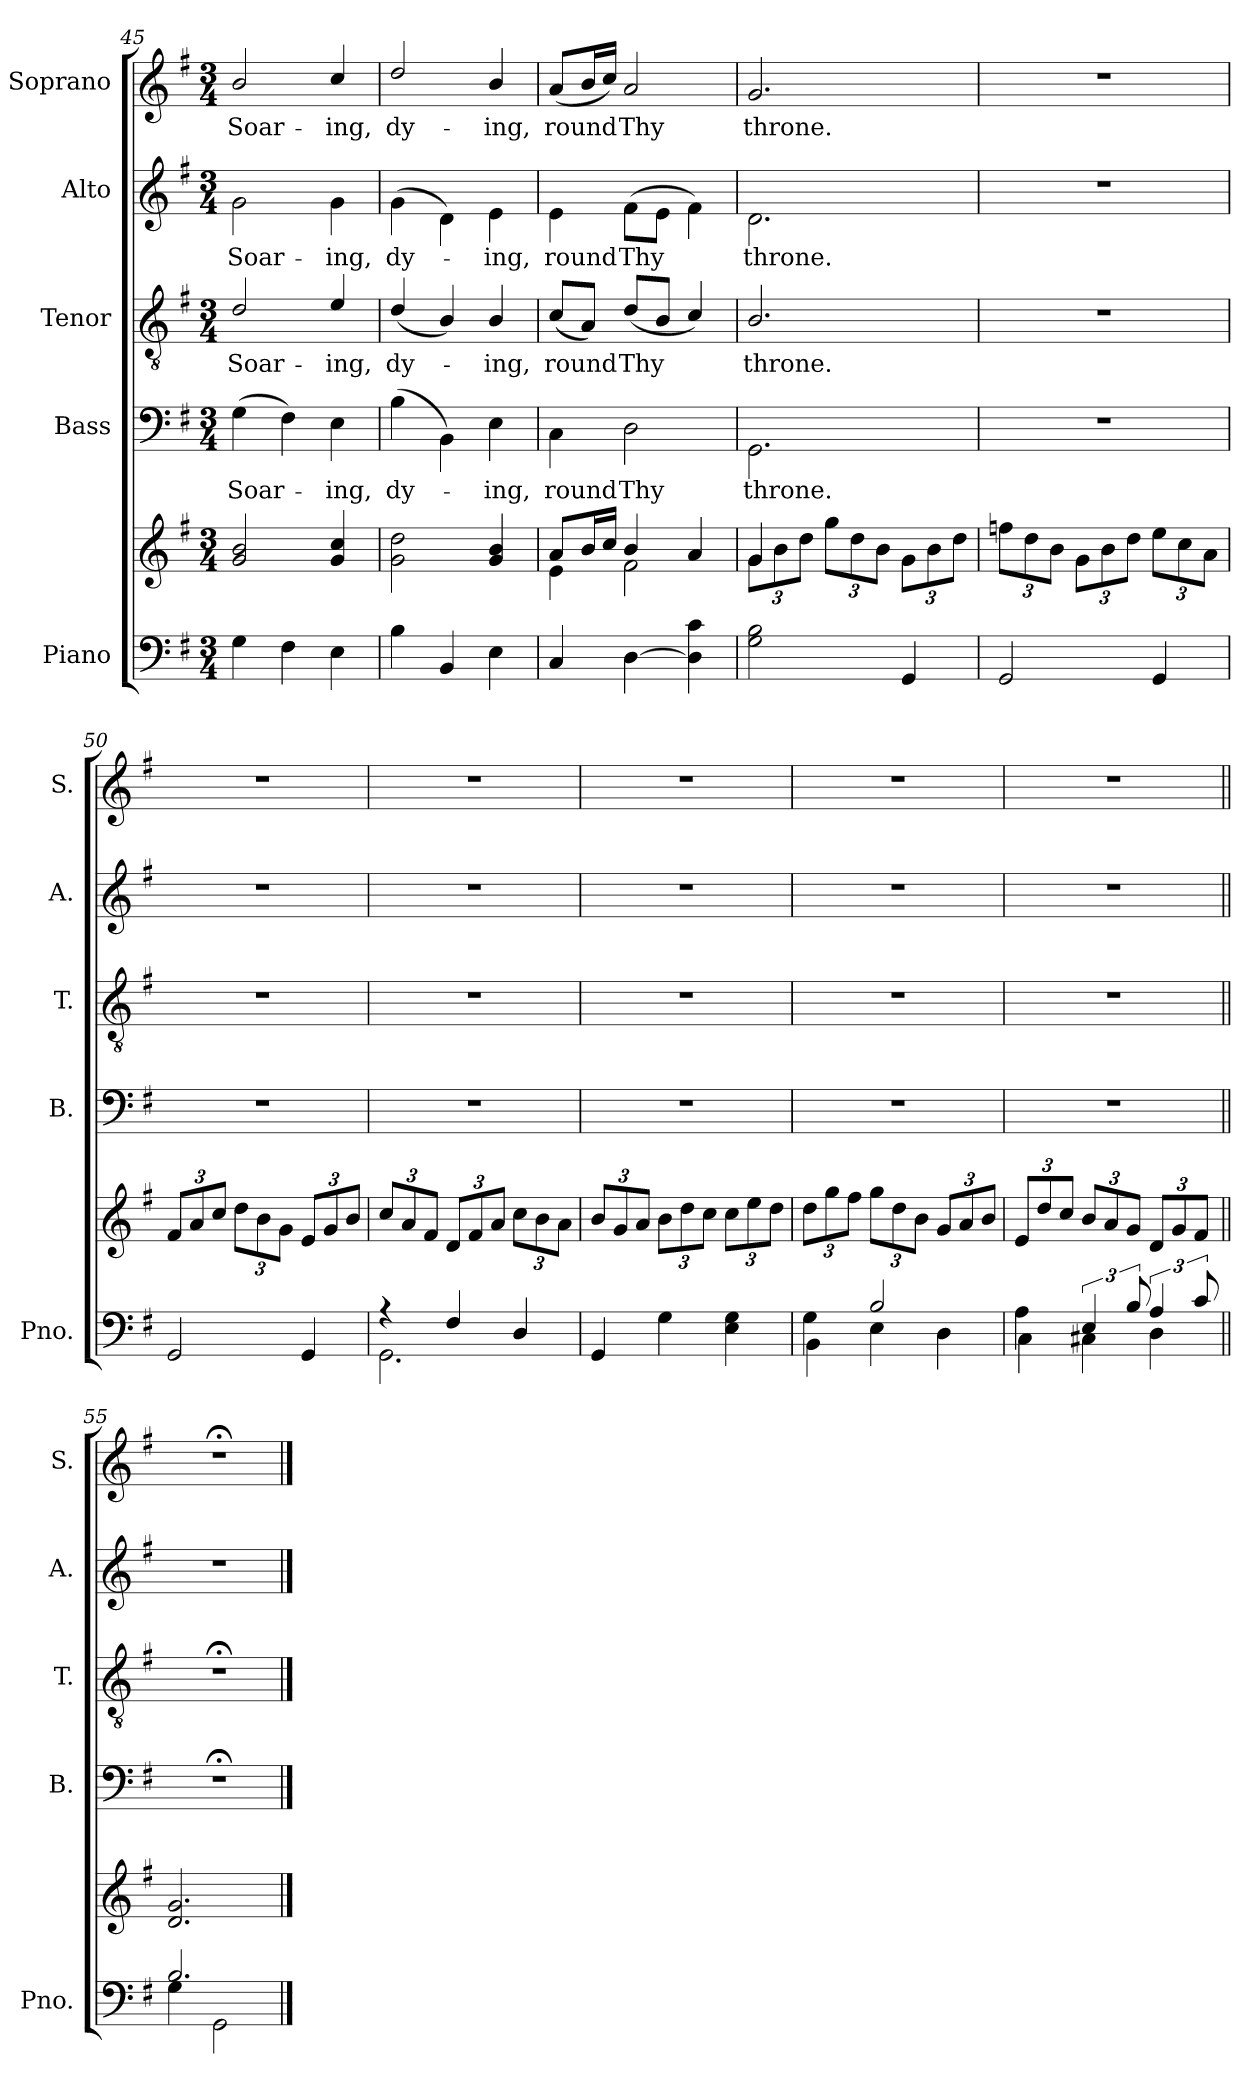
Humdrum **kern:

**kern	**kern	**kern	**text	**kern	**text	**kern	**text	**kern	**text
*part5	*part5	*part4	*part4	*part3	*part3	*part2	*part2	*part1	*part1
*staff6	*staff5	*staff4	*staff4	*staff3	*staff3	*staff2	*staff2	*staff1	*staff1
*I"Piano	*	*I"Bass	*	*I"Tenor	*	*I"Alto	*	*I"Soprano	*
*I'Pno.	*	*I'B.	*	*I'T.	*	*I'A.	*	*I'S.	*
*clefF4	*clefG2	*clefF4	*	*clefGv2	*	*clefG2	*	*clefG2	*
*k[f#]	*k[f#]	*k[f#]	*	*k[f#]	*	*k[f#]	*	*k[f#]	*
*G:	*G:	*G:	*	*G:	*	*G:	*	*G:	*
*M3/4	*M3/4	*M3/4	*	*M3/4	*	*M3/4	*	*M3/4	*
=45	=45	=45	=45	=45	=45	=45	=45	=45	=45
!	!	!	!LO:LY:b	!	!LO:LY:b	!	!LO:LY:b	!	!LO:LY:b
4G\	2g/ 2b/	(>4G\	Soar-	2d/	Soar-	2g\	Soar-	2b/	Soar-
4F#\	.	4F#\)	.	.	.	.	.	.	.
!	!	!	!LO:LY:b	!	!LO:LY:b	!	!LO:LY:b	!	!LO:LY:b
4E\	4g/ 4cc/	4E\	-ing,	4e/	-ing,	4g\	-ing,	4cc/	-ing,
=46	=46	=46	=46	=46	=46	=46	=46	=46	=46
!	!	!	!LO:LY:b	!	!LO:LY:b	!	!LO:LY:b	!	!LO:LY:b
4B\	2g\ 2dd\	(>4B\	dy-	(<4d/	dy-	(>4g\	dy-	2dd/	dy-
4BB/	.	4BB\)	.	4B/)	.	4d\)	.	.	.
!	!	!	!LO:LY:b	!	!LO:LY:b	!	!LO:LY:b	!	!LO:LY:b
4E\	4g/ 4b/	4E\	-ing,	4B/	-ing,	4e\	-ing,	4b/	-ing,
=47	=47	=47	=47	=47	=47	=47	=47	=47	=47
*	*^	*	*	*	*	*	*	*	*
!	!	!	!	!LO:LY:b	!	!LO:LY:b	!	!LO:LY:b	!	!LO:LY:b
4C/	8a/L	4e\	4C\	round	(<8c/L	round	4e\	round	(<8a/L	round
.	16b/L	.	.	.	8A/J)	.	.	.	16b/L	.
.	16cc/JJ	.	.	.	.	.	.	.	16cc/JJ)	.
!	!	!	!	!LO:LY:b	!	!LO:LY:b	!	!LO:LY:b	!	!LO:LY:b
[4D\	4b/	2f#\	2D\	Thy	(<8d/L	Thy	(>8f#\L	Thy	2a/	Thy
.	.	.	.	.	8B/J	.	8e\J	.	.	.
4D\] 4c\	4a/	.	.	.	4c/)	.	4f#\)	.	.	.
=48	=48	=48	=48	=48	=48	=48	=48	=48	=48	=48
*	*	*Xbrackettup	*	*	*	*	*	*	*	*
!	!	!	!	!LO:LY:b	!	!LO:LY:b	!	!LO:LY:b	!	!LO:LY:b
2G\ 2B\	4g/	12g\L	2.GG\	throne.	2.B/	throne.	2.d\	throne.	2.g/	throne.
.	.	12b\	.	.	.	.	.	.	.	.
.	.	12dd\J	.	.	.	.	.	.	.	.
.	2ryy	12gg\L	.	.	.	.	.	.	.	.
.	.	12dd\	.	.	.	.	.	.	.	.
.	.	12b\J	.	.	.	.	.	.	.	.
4GG/	.	12g\L	.	.	.	.	.	.	.	.
.	.	12b\	.	.	.	.	.	.	.	.
.	.	12dd\J	.	.	.	.	.	.	.	.
*	*v	*v	*	*	*	*	*	*	*	*
=49	=49	=49	=49	=49	=49	=49	=49	=49	=49
2GG/	12ffn\L	2.r	.	2.r	.	2.r	.	2.r	.
.	12dd\	.	.	.	.	.	.	.	.
.	12b\J	.	.	.	.	.	.	.	.
.	12g\L	.	.	.	.	.	.	.	.
.	12b\	.	.	.	.	.	.	.	.
.	12dd\J	.	.	.	.	.	.	.	.
4GG/	12ee\L	.	.	.	.	.	.	.	.
.	12cc\	.	.	.	.	.	.	.	.
.	12a\J	.	.	.	.	.	.	.	.
!!LO:PB:g=z
=50	=50	=50	=50	=50	=50	=50	=50	=50	=50
2GG/	12f#i/L	2.r	.	2.r	.	2.r	.	2.r	.
.	12a/	.	.	.	.	.	.	.	.
.	12cc/J	.	.	.	.	.	.	.	.
.	12dd\L	.	.	.	.	.	.	.	.
.	12b\	.	.	.	.	.	.	.	.
.	12g\J	.	.	.	.	.	.	.	.
4GG/	12e/L	.	.	.	.	.	.	.	.
.	12g/	.	.	.	.	.	.	.	.
.	12b/J	.	.	.	.	.	.	.	.
=51	=51	=51	=51	=51	=51	=51	=51	=51	=51
*^	*	*	*	*	*	*	*	*	*
4r	2.GG\	12cc/L	2.r	.	2.r	.	2.r	.	2.r	.
.	.	12a/	.	.	.	.	.	.	.	.
.	.	12f#/J	.	.	.	.	.	.	.	.
4F#/	.	12d/L	.	.	.	.	.	.	.	.
.	.	12f#/	.	.	.	.	.	.	.	.
.	.	12a/J	.	.	.	.	.	.	.	.
4D/	.	12cc\L	.	.	.	.	.	.	.	.
.	.	12b\	.	.	.	.	.	.	.	.
.	.	12a\J	.	.	.	.	.	.	.	.
*v	*v	*	*	*	*	*	*	*	*	*
=52	=52	=52	=52	=52	=52	=52	=52	=52	=52
4GG/	12b/L	2.r	.	2.r	.	2.r	.	2.r	.
.	12g/	.	.	.	.	.	.	.	.
.	12a/J	.	.	.	.	.	.	.	.
4G\	12b\L	.	.	.	.	.	.	.	.
.	12dd\	.	.	.	.	.	.	.	.
.	12cc\J	.	.	.	.	.	.	.	.
4E\ 4G\	12cc\L	.	.	.	.	.	.	.	.
.	12ee\	.	.	.	.	.	.	.	.
.	12dd\J	.	.	.	.	.	.	.	.
=53	=53	=53	=53	=53	=53	=53	=53	=53	=53
*^	*	*	*	*	*	*	*	*	*
4G\	4BB\	12dd\L	2.r	.	2.r	.	2.r	.	2.r	.
.	.	12gg\	.	.	.	.	.	.	.	.
.	.	12ff#\J	.	.	.	.	.	.	.	.
2B/	4E\	12gg\L	.	.	.	.	.	.	.	.
.	.	12dd\	.	.	.	.	.	.	.	.
.	.	12b\J	.	.	.	.	.	.	.	.
.	4D\	12g/L	.	.	.	.	.	.	.	.
.	.	12a/	.	.	.	.	.	.	.	.
.	.	12b/J	.	.	.	.	.	.	.	.
=54	=54	=54	=54	=54	=54	=54	=54	=54	=54	=54
4A\	4C\	12e/L	2.r	.	2.r	.	2.r	.	2.r	.
.	.	12dd/	.	.	.	.	.	.	.	.
.	.	12cc/J	.	.	.	.	.	.	.	.
6E/	4C#X\	12b/L	.	.	.	.	.	.	.	.
.	.	12a/	.	.	.	.	.	.	.	.
12B/	.	12g/J	.	.	.	.	.	.	.	.
6A/	4D\	12d/L	.	.	.	.	.	.	.	.
.	.	12g/	.	.	.	.	.	.	.	.
12c/	.	12f#/J	.	.	.	.	.	.	.	.
=55||	=55||	=55||	=55||	=55||	=55||	=55||	=55||	=55||	=55||	=55||
2.B/	4G\	2.d/ 2.g/	2.r;<	.	2.r;<	.	2.r	.	2.r;<	.
.	2GG\	.	.	.	.	.	.	.	.	.
*v	*v	*	*	*	*	*	*	*	*	*
==	==	==	==	==	==	==	==	==	==
*-	*-	*-	*-	*-	*-	*-	*-	*-	*-
